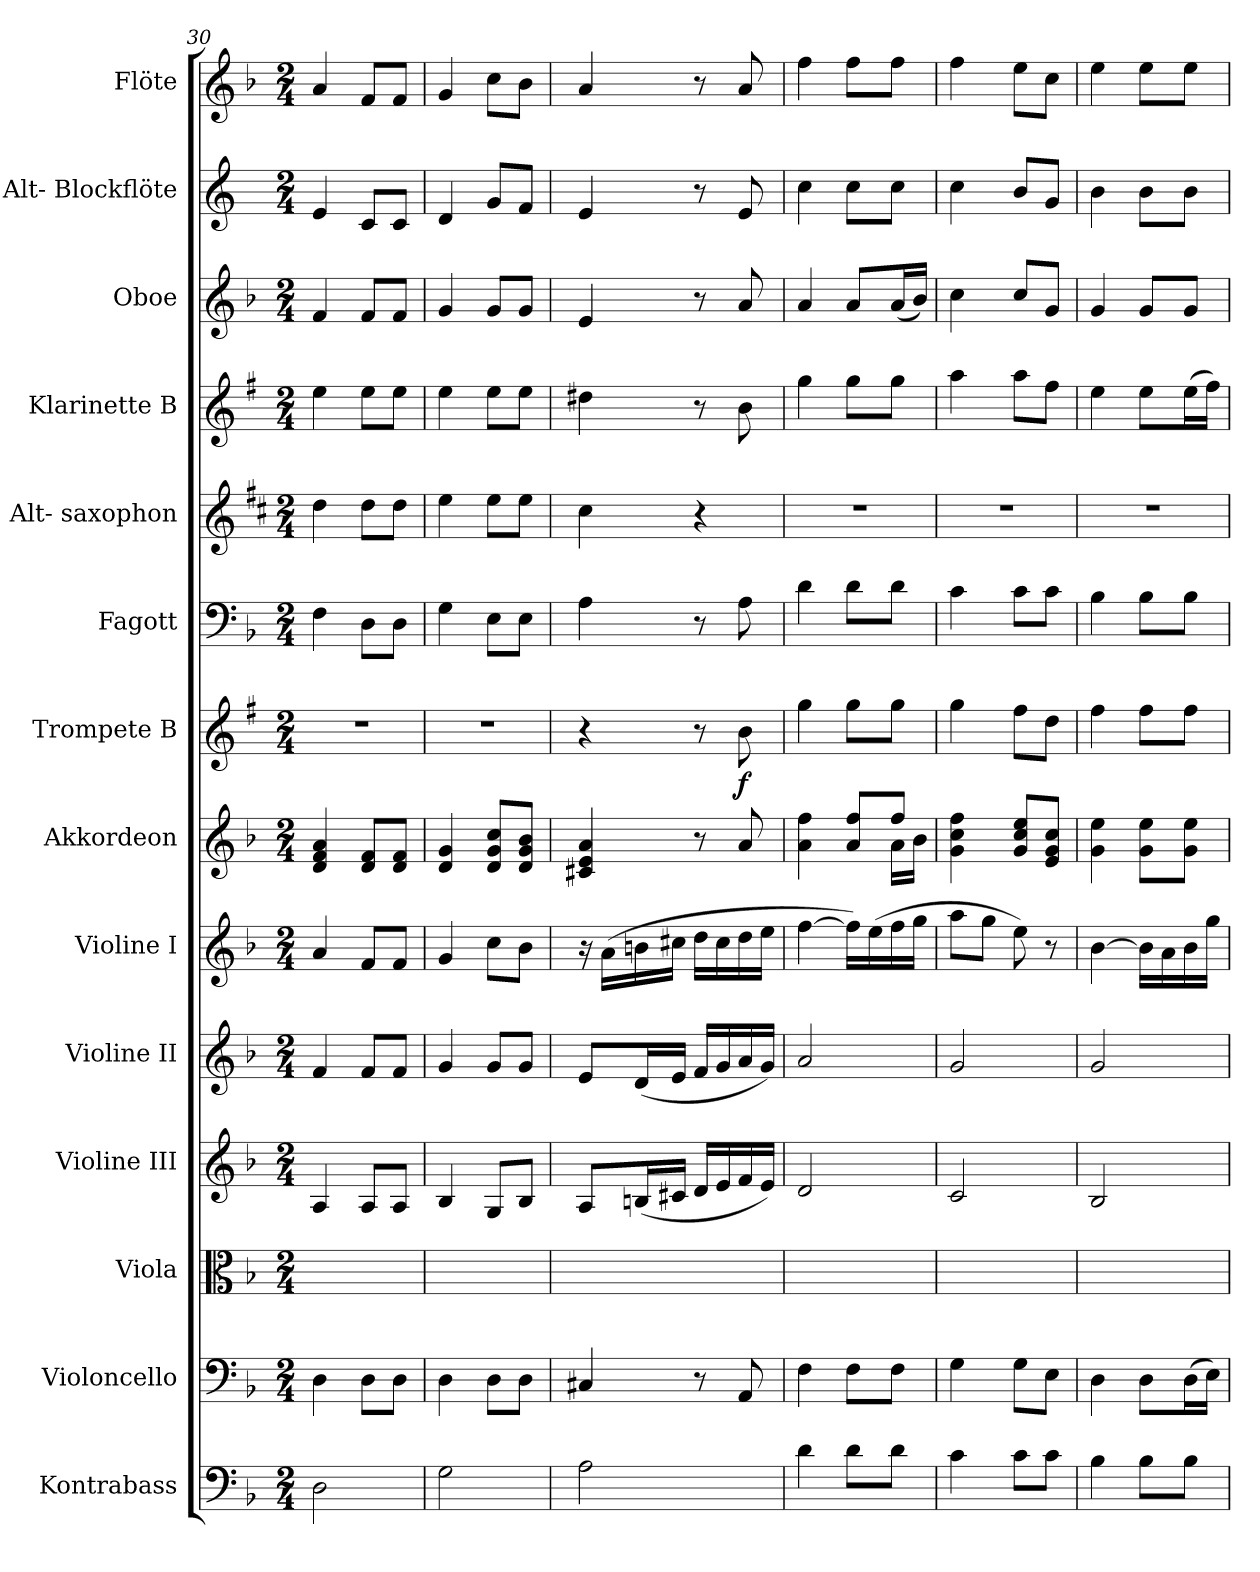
**kern	**kern	**kern	**kern	**kern	**kern	**kern	**kern	**dynam	**kern	**kern	**kern	**kern	**kern	**kern
*part14	*part13	*part12	*part11	*part10	*part9	*part8	*part7	*part7	*part6	*part5	*part4	*part3	*part2	*part1
*staff14	*staff13	*staff12	*staff11	*staff10	*staff9	*staff8	*staff7	*staff7	*staff6	*staff5	*staff4	*staff3	*staff2	*staff1
*I"Kontrabass	*I"Violoncello	*I"Viola	*I"Violine III	*I"Violine II	*I"Violine I	*I"Akkordeon	*I"Trompete B	*	*I"Fagott	*I"Alt- saxophon	*I"Klarinette B	*I"Oboe	*I"Alt- Blockflöte	*I"Flöte
*I'Kb.	*I'Vc.	*I'Vla.	*I'Vln. III	*I'Vln. II	*I'Vln. I	*I'Akk.	*I'Tpt.	*	*I'Fgt.	*I'ASax.	*I'Kl.	*I'Ob.	*I'ABfl.	*I'Fl.
*clefF4	*clefF4	*clefC3	*clefG2	*clefG2	*clefG2	*clefG2	*clefG2	*	*clefF4	*clefG2	*clefG2	*clefG2	*clefG2	*clefG2
*ITrd7c12	*	*	*	*	*	*	*ITrd1c2	*	*	*ITrd5c9	*ITrd1c2	*	*ITrd-3c-5	*
*k[b-]	*k[b-]	*k[b-]	*k[b-]	*k[b-]	*k[b-]	*k[b-]	*k[b-]	*	*k[b-]	*k[b-]	*k[b-]	*k[b-]	*k[b-]	*k[b-]
*d:	*d:	*d:	*d:	*d:	*d:	*d:	*d:	*	*d:	*d:	*d:	*d:	*d:	*d:
*M2/4	*M2/4	*M2/4	*M2/4	*M2/4	*M2/4	*M2/4	*M2/4	*	*M2/4	*M2/4	*M2/4	*M2/4	*M2/4	*M2/4
=30	=30	=30	=30	=30	=30	=30	=30	=30	=30	=30	=30	=30	=30	=30
!	!	!	!	!	!	!	!LO:N:vis=1	!	!	!	!	!	!	!
2DDi\	4Di\	4Ai/yy	4Ai/	4fi/	4ai/	4di/ 4fi 4ai	2r	.	4Fi\	4fi\	4ddi\	4fi/	4ai/	4ai/
.	8Di\L	8Ai/Lyy	8Ai/L	8fi/L	8fi/L	8di/ 8fiL	.	.	8Di\L	8fi\L	8ddi\L	8fi/L	8fi/L	8fi/L
.	8Di\J	8Ai/Jyy	8Ai/J	8fi/J	8fi/J	8di/ 8fiJ	.	.	8Di\J	8fi\J	8ddi\J	8fi/J	8fi/J	8fi/J
=31	=31	=31	=31	=31	=31	=31	=31	=31	=31	=31	=31	=31	=31	=31
!	!	!	!	!	!	!	!LO:N:vis=1	!	!	!	!	!	!	!
2GGi\	4Di\	4B-i/yy	4B-i/	4gi/	4gi/	4di/ 4gi	2r	.	4Gi\	4gi\	4ddi\	4gi/	4gi/	4gi/
.	8Di\L	8Gi/Lyy	8Gi/L	8gi/L	8cci\L	8di/ 8gi 8cciL	.	.	8Ei\L	8gi\L	8ddi\L	8gi/L	8cci/L	8cci\L
.	8Di\J	8B-i/Jyy	8B-i/J	8gi/J	8b-i\J	8di/ 8gi 8b-iJ	.	.	8Ei\J	8gi\J	8ddi\J	8gi/J	8b-i/J	8b-i\J
!!LO:PB:g=z
=32	=32	=32	=32	=32	=32	=32	=32	=32	=32	=32	=32	=32	=32	=32
2AAi\	4C#Xi/	8Ai/Lyy	8Ai/L	8ei/L	16r	4c#Xi/ 4ei 4ai	4r	.	4Ai\	4ei\	4cc#Xi\	4ei/	4ai/	4ai/
.	.	.	.	.	(16ai\LL	.	.	.	.	.	.	.	.	.
.	.	(16Bni/Lyy	(16Bni/L	(16di/L	16bni\	.	.	.	.	.	.	.	.	.
.	.	16c#Xi/JJyy	16c#Xi/JJ	16ei/JJ	16cc#Xi\JJ	.	.	.	.	.	.	.	.	.
.	8r	16di\LLyy	16di/LL	16fi/LL	16ddi\LL	8r	8r	.	8r	4r	8r	8r	8r	8r
.	.	16ei\yy	16ei/	16gi/	16cc#i\	.	.	.	.	.	.	.	.	.
.	8AAi/	16fi\yy	16fi/	16ai/	16ddi\	8ai/	8ai\	f	8Ai\	.	8ai\	8ai/	8ai/	8ai/
.	.	16ei\JJyy)	16ei/JJ)	16gi/JJ)	16eei\JJ	.	.	.	.	.	.	.	.	.
=33	=33	=33	=33	=33	=33	=33	=33	=33	=33	=33	=33	=33	=33	=33
*	*	*	*	*	*	*^	*	*	*	*	*	*	*	*
!	!	!	!	!	!	!	!	!	!	!	!LO:N:vis=1	!	!	!	!
4Di\	4Fi\	2di\yy	2di/	2ai/	[>4ffi\	4ai\ 4ffi	4.ryy	4ffi\	.	4di\	2r	4ffi\	4ai/	4ffi\	4ffi\
8Di\L	8Fi\L	.	.	.	16ffi\LL])	8ai/ 8ffiL	.	8ffi\L	.	8di\L	.	8ffi\L	8ai/L	8ffi\L	8ffi\L
.	.	.	.	.	(16eei\	.	.	.	.	.	.	.	.	.	.
8Di\J	8Fi\J	.	.	.	16ffi\	8ffi/J	16ai\LL	8ffi\J	.	8di\J	.	8ffi\J	(16ai/L	8ffi\J	8ffi\J
.	.	.	.	.	16ggi\JJ	.	16b-i\JJ	.	.	.	.	.	16b-i/JJ)	.	.
=34	=34	=34	=34	=34	=34	=34	=34	=34	=34	=34	=34	=34	=34	=34	=34
!	!	!	!	!	!	!	!	!	!	!	!LO:N:vis=1	!	!	!	!
*	*	*	*	*	*	*v	*v	*	*	*	*	*	*	*	*
4Ci\	4Gi\	2ci\yy	2ci/	2gi/	8aai\L	4gi\ 4cci 4ffi	4ffi\	.	4ci\	2r	4ggi\	4cci\	4ffi\	4ffi\
.	.	.	.	.	8ggi\J	.	.	.	.	.	.	.	.	.
8Ci\L	8Gi\L	.	.	.	8eei\)	8gi/ 8cci 8eeiL	8eei\L	.	8ci\L	.	8ggi\L	8cci/L	8eei/L	8eei\L
8Ci\J	8Ei\J	.	.	.	8r	8ei/ 8gi 8cciJ	8cci\J	.	8ci\J	.	8eei\J	8gi/J	8cci/J	8cci\J
=35	=35	=35	=35	=35	=35	=35	=35	=35	=35	=35	=35	=35	=35	=35
!	!	!	!	!	!	!	!	!	!	!LO:N:vis=1	!	!	!	!
4BB-i\	4Di\	2B-i/yy	2B-i/	2gi/	[>4b-i\	4gi\ 4eei	4eei\	.	4B-i\	2r	4ddi\	4gi/	4eei\	4eei\
8BB-i\L	8Di\L	.	.	.	16b-i\LL]	8gi\ 8eeiL	8eei\L	.	8B-i\L	.	8ddi\L	8gi/L	8eei\L	8eei\L
.	.	.	.	.	16ai\	.	.	.	.	.	.	.	.	.
8BB-i\J	(16Di\L	.	.	.	16b-i\	8gi\ 8eeiJ	8eei\J	.	8B-i\J	.	(16ddi\L	8gi/J	8eei\J	8eei\J
.	16Ei\JJ)	.	.	.	16ggi\JJ	.	.	.	.	.	16eei\JJ)	.	.	.
=	=	=	=	=	=	=	=	=	=	=	=	=	=	=
*-	*-	*-	*-	*-	*-	*-	*-	*-	*-	*-	*-	*-	*-	*-
